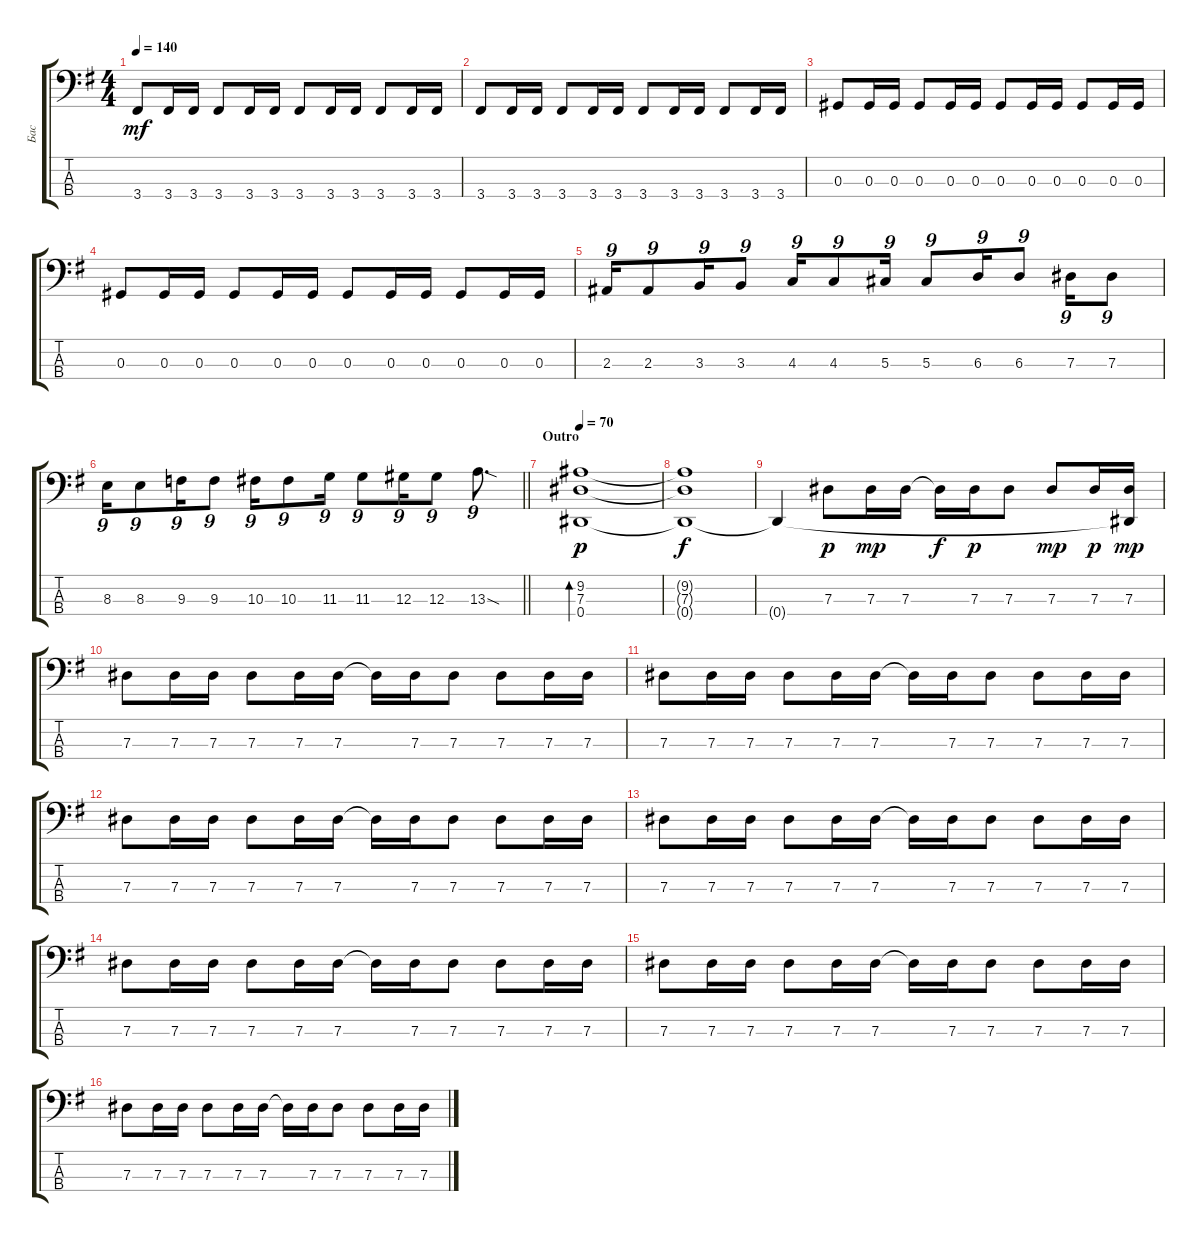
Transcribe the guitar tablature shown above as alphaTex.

\track ("Бас" "Бас") {instrument electricbassfinger}
\staff {score tabs}
\tuning (Gb2 Db2 Ab1 Eb1) {hide}
\ts (4 4)
\tempo 140
\clef f4
\ks eminor
3.4.8{dy mf} 3.4.16 3.4.16 3.4.8 3.4.16 3.4.16 3.4.8 3.4.16 3.4.16 3.4.8 3.4.16 3.4.16 |
3.4.8 3.4.16 3.4.16 3.4.8 3.4.16 3.4.16 3.4.8 3.4.16 3.4.16 3.4.8 3.4.16 3.4.16 |
0.3.8 0.3.16 0.3.16 0.3.8 0.3.16 0.3.16 0.3.8 0.3.16 0.3.16 0.3.8 0.3.16 0.3.16 |
0.3.8 0.3.16 0.3.16 0.3.8 0.3.16 0.3.16 0.3.8 0.3.16 0.3.16 0.3.8 0.3.16 0.3.16 |
2.3.16{tu (9 8)} 2.3.8{tu (9 8)} 3.3.16{tu (9 8)} 3.3.8{tu (9 8)} 4.3.16{tu (9 8)} 4.3.8{tu (9 8)} 5.3.16{tu (9 8)} 5.3.8{tu (9 8)} 6.3.16{tu (9 8)} 6.3.8{tu (9 8)} 7.3.16{tu (9 8)} 7.3.8{tu (9 8)} |
\barLineRight lightlight
8.3.16{tu (9 8)} 8.3.8{tu (9 8)} 9.3.16{tu (9 8)} 9.3.8{tu (9 8)} 10.3.16{tu (9 8)} 10.3.8{tu (9 8)} 11.3.16{tu (9 8)} 11.3.8{tu (9 8)} 12.3.16{tu (9 8)} 12.3.8{tu (9 8)} 13.3{sod}.8{d tu (9 8)} |
\section ("" "Outro")
\tempo 70
(9.2 7.3 0.4).1{bd 120 dy p} |
(9.2{t} 7.3{t} 0.4{t}).1{dy f} |
0.4{t}.4 7.3.8{dy p} 7.3.16{dy mp} 7.3.16 7.3{t}.16{dy f} 7.3.16{dy p} 7.3.8 7.3.8{dy mp} 7.3.16{dy p} (7.3 0.4{t}).16{dy mp} |
7.3.8 7.3.16 7.3.16 7.3.8 7.3.16 7.3.16 7.3{t}.16 7.3.16 7.3.8 7.3.8 7.3.16 7.3.16 |
7.3.8 7.3.16 7.3.16 7.3.8 7.3.16 7.3.16 7.3{t}.16 7.3.16 7.3.8 7.3.8 7.3.16 7.3.16 |
7.3.8 7.3.16 7.3.16 7.3.8 7.3.16 7.3.16 7.3{t}.16 7.3.16 7.3.8 7.3.8 7.3.16 7.3.16 |
7.3.8 7.3.16 7.3.16 7.3.8 7.3.16 7.3.16 7.3{t}.16 7.3.16 7.3.8 7.3.8 7.3.16 7.3.16 |
7.3.8 7.3.16 7.3.16 7.3.8 7.3.16 7.3.16 7.3{t}.16 7.3.16 7.3.8 7.3.8 7.3.16 7.3.16 |
7.3.8 7.3.16 7.3.16 7.3.8 7.3.16 7.3.16 7.3{t}.16 7.3.16 7.3.8 7.3.8 7.3.16 7.3.16 |
7.3.8 7.3.16 7.3.16 7.3.8 7.3.16 7.3.16 7.3{t}.16 7.3.16 7.3.8 7.3.8 7.3.16 7.3.16
